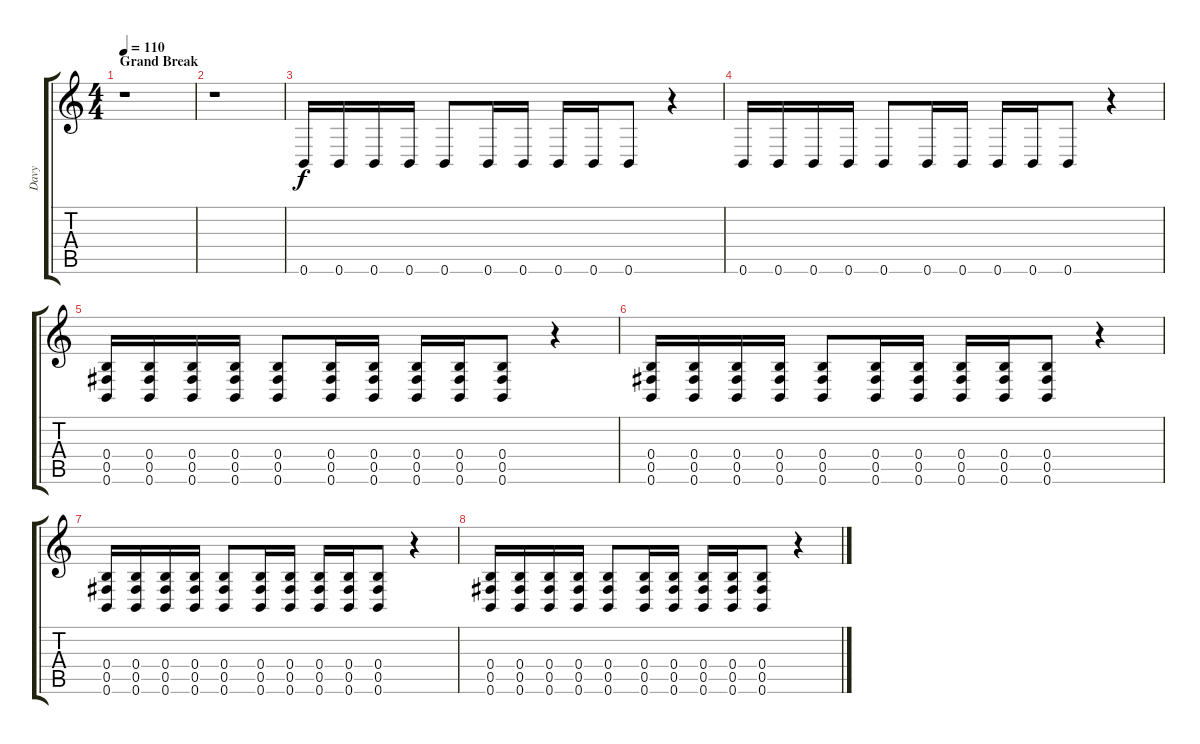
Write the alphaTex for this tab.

\track ("Davy" "Davy") {instrument distortionguitar}
\staff {score tabs}
\tuning (Db4 Ab3 E3 B2 Gb2 B1) {hide}
\ts (4 4)
\section ("" "Grand Break")
\tempo 110
\clef g2
\ks c
r.1{dy f} |
r.1 |
0.6.16 0.6.16 0.6.16 0.6.16 0.6.8 0.6.16 0.6.16 0.6.16 0.6.16 0.6.8 r.4 |
0.6.16 0.6.16 0.6.16 0.6.16 0.6.8 0.6.16 0.6.16 0.6.16 0.6.16 0.6.8 r.4 |
(0.4 0.5 0.6).16 (0.4 0.5 0.6).16 (0.4 0.5 0.6).16 (0.4 0.5 0.6).16 (0.4 0.5 0.6).8 (0.4 0.5 0.6).16 (0.4 0.5 0.6).16 (0.4 0.5 0.6).16 (0.4 0.5 0.6).16 (0.4 0.5 0.6).8 r.4 |
(0.4 0.5 0.6).16 (0.4 0.5 0.6).16 (0.4 0.5 0.6).16 (0.4 0.5 0.6).16 (0.4 0.5 0.6).8 (0.4 0.5 0.6).16 (0.4 0.5 0.6).16 (0.4 0.5 0.6).16 (0.4 0.5 0.6).16 (0.4 0.5 0.6).8 r.4 |
(0.4 0.5 0.6).16 (0.4 0.5 0.6).16 (0.4 0.5 0.6).16 (0.4 0.5 0.6).16 (0.4 0.5 0.6).8 (0.4 0.5 0.6).16 (0.4 0.5 0.6).16 (0.4 0.5 0.6).16 (0.4 0.5 0.6).16 (0.4 0.5 0.6).8 r.4 |
(0.4 0.5 0.6).16 (0.4 0.5 0.6).16 (0.4 0.5 0.6).16 (0.4 0.5 0.6).16 (0.4 0.5 0.6).8 (0.4 0.5 0.6).16 (0.4 0.5 0.6).16 (0.4 0.5 0.6).16 (0.4 0.5 0.6).16 (0.4 0.5 0.6).8 r.4
